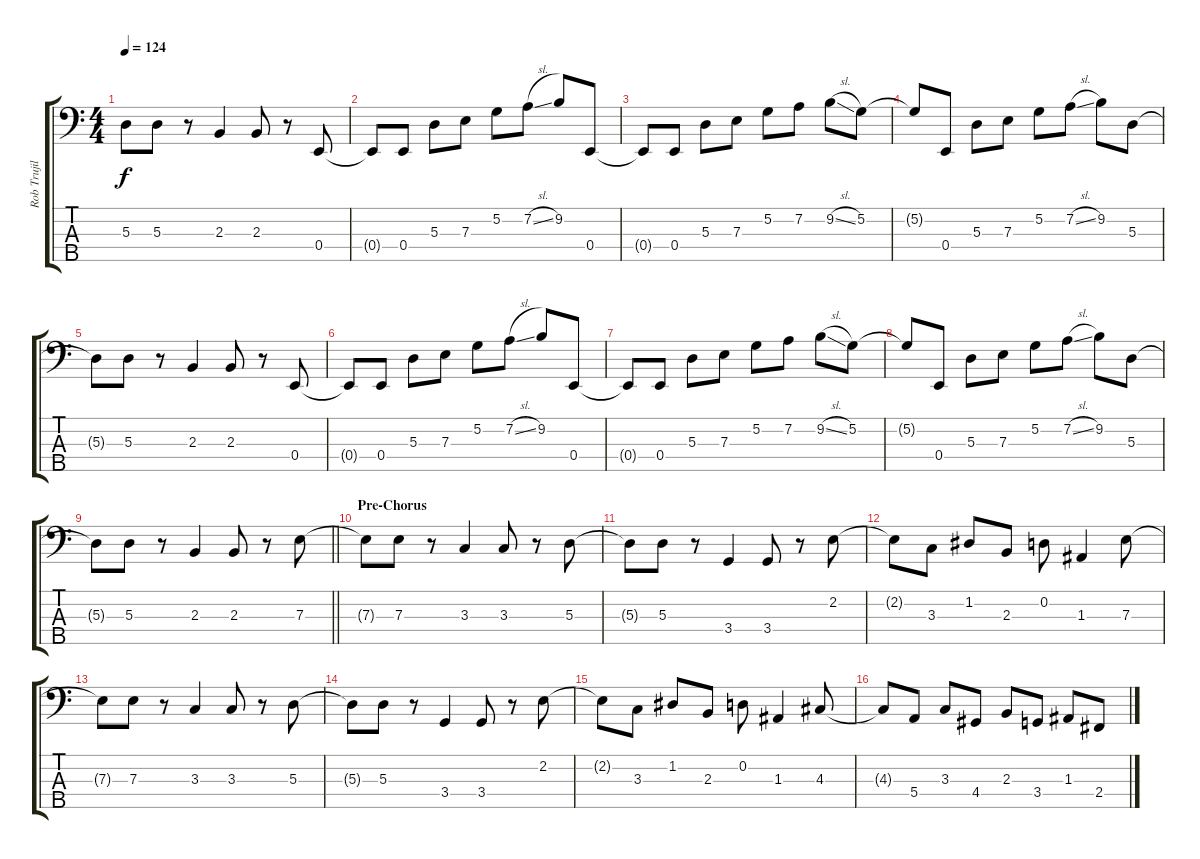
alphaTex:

\track ("Rob Trujilo" "Rob Trujil") {instrument electricbassfinger}
\staff {score tabs}
\tuning (G2 D2 A1 E1 B0) {hide}
\ts (4 4)
\tempo 124
\clef f4
\ks c
5.3{t}.8{dy f} 5.3.8 r.8 2.3.4 2.3.8 r.8 0.4.8 |
0.4{t}.8 0.4.8 5.3.8 7.3.8 5.2.8 7.2{sl}.8 9.2.8 0.4.8 |
0.4{t}.8 0.4.8 5.3.8 7.3.8 5.2.8 7.2.8 9.2{sl}.8 5.2.8 |
5.2{t}.8 0.4.8 5.3.8 7.3.8 5.2.8 7.2{sl}.8 9.2.8 5.3.8 |
5.3{t}.8 5.3.8 r.8 2.3.4 2.3.8 r.8 0.4.8 |
0.4{t}.8 0.4.8 5.3.8 7.3.8 5.2.8 7.2{sl}.8 9.2.8 0.4.8 |
0.4{t}.8 0.4.8 5.3.8 7.3.8 5.2.8 7.2.8 9.2{sl}.8 5.2.8 |
5.2{t}.8 0.4.8 5.3.8 7.3.8 5.2.8 7.2{sl}.8 9.2.8 5.3.8 |
\barLineRight lightlight
5.3{t}.8 5.3.8 r.8 2.3.4 2.3.8 r.8 7.3.8 |
\section ("" "Pre-Chorus")
7.3{t}.8 7.3.8 r.8 3.3.4 3.3.8 r.8 5.3.8 |
5.3{t}.8 5.3.8 r.8 3.4.4 3.4.8 r.8 2.2.8 |
2.2{t}.8 3.3.8 1.2.8 2.3.8 0.2.8 1.3.4 7.3.8 |
7.3{t}.8 7.3.8 r.8 3.3.4 3.3.8 r.8 5.3.8 |
5.3{t}.8 5.3.8 r.8 3.4.4 3.4.8 r.8 2.2.8 |
2.2{t}.8 3.3.8 1.2.8 2.3.8 0.2.8 1.3.4 4.3.8 |
4.3{t}.8 5.4.8 3.3.8 4.4.8 2.3.8 3.4.8 1.3.8 2.4.8
